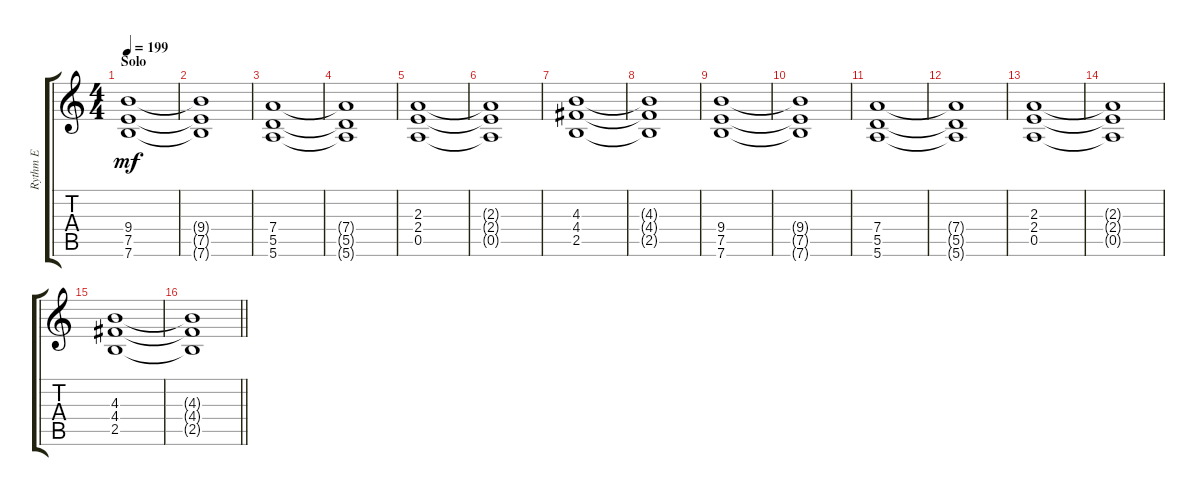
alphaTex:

\track ("Rythm E" "Rythm E") {instrument distortionguitar}
\staff {score tabs}
\tuning (E4 B3 G3 D3 A2 E2) {hide}
\ts (4 4)
\section ("" "Solo")
\tempo 199
\clef g2
\ks c
(9.4 7.5 7.6).1{dy mf} |
(9.4{t} 7.5{t} 7.6{t}).1 |
(7.4 5.5 5.6).1 |
(7.4{t} 5.5{t} 5.6{t}).1 |
(2.3 2.4 0.5).1 |
(2.3{t} 2.4{t} 0.5{t}).1 |
(4.3 4.4 2.5).1 |
(4.3{t} 4.4{t} 2.5{t}).1 |
(9.4 7.5 7.6).1 |
(9.4{t} 7.5{t} 7.6{t}).1 |
(7.4 5.5 5.6).1 |
(7.4{t} 5.5{t} 5.6{t}).1 |
(2.3 2.4 0.5).1 |
(2.3{t} 2.4{t} 0.5{t}).1 |
(4.3 4.4 2.5).1 |
\barLineRight lightlight
(4.3{t} 4.4{t} 2.5{t}).1
